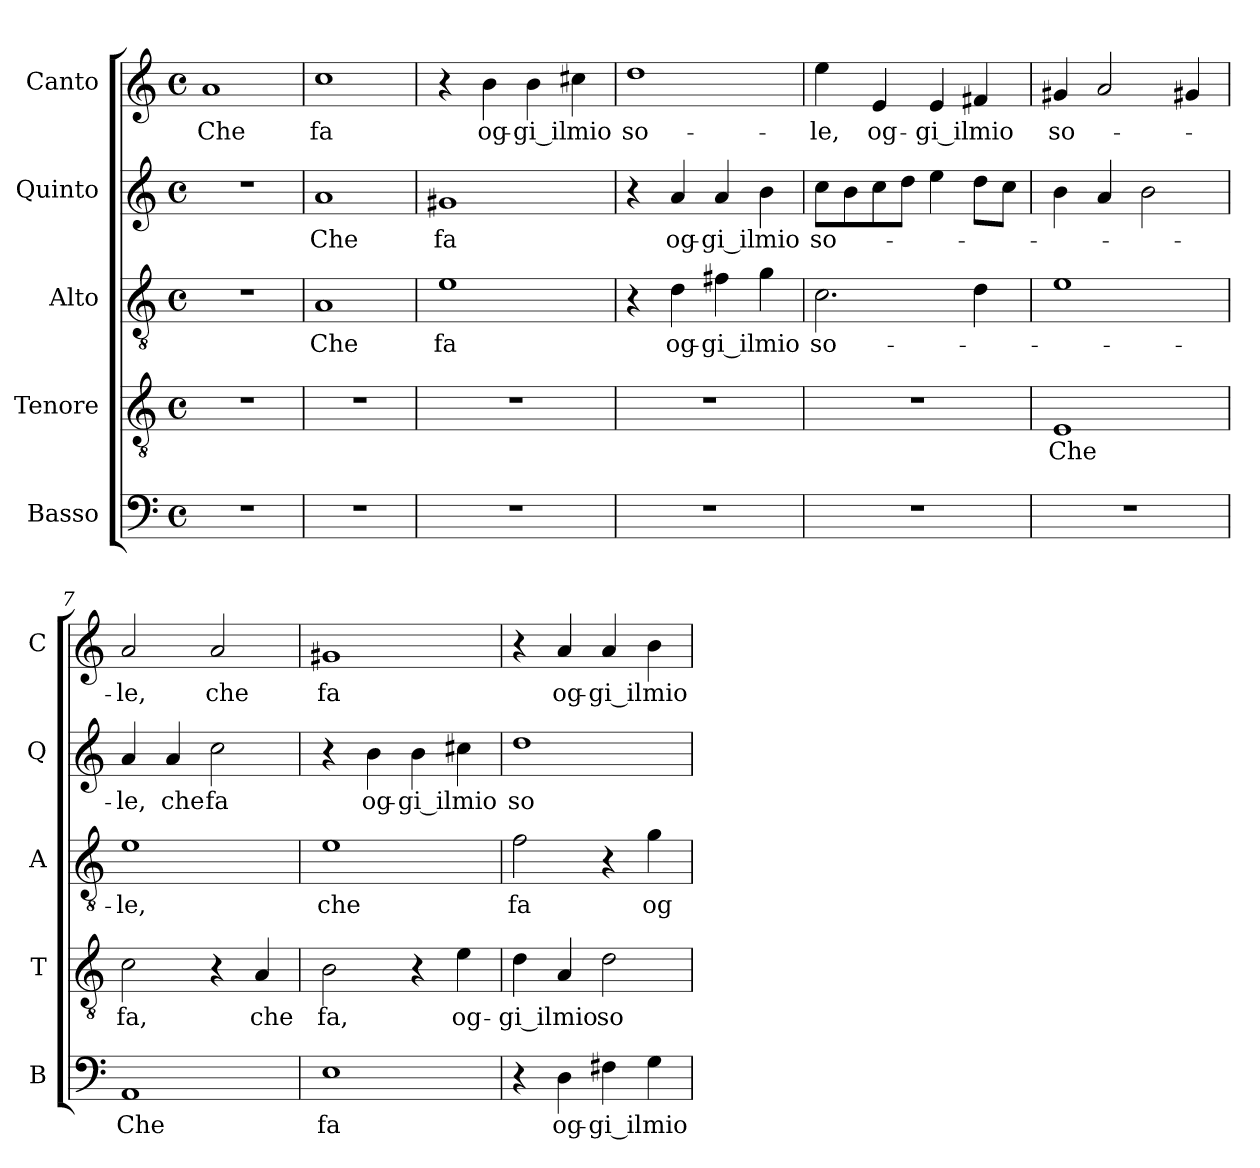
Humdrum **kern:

**kern	**text	**kern	**text	**kern	**text	**kern	**text	**kern	**text
*part5	*part5	*part4	*part4	*part3	*part3	*part2	*part2	*part1	*part1
*staff5	*staff5	*staff4	*staff4	*staff3	*staff3	*staff2	*staff2	*staff1	*staff1
*I"Basso	*	*I"Tenore	*	*I"Alto	*	*I"Quinto	*	*I"Canto	*
*I'B	*	*I'T	*	*I'A	*	*I'Q	*	*I'C	*
*clefF4	*	*clefGv2	*	*clefGv2	*	*clefG2	*	*clefG2	*
*k[]	*	*k[]	*	*k[]	*	*k[]	*	*k[]	*
*C:	*	*C:	*	*C:	*	*C:	*	*C:	*
*M4/4	*	*M4/4	*	*M4/4	*	*M4/4	*	*M4/4	*
*met(c)	*	*met(c)	*	*met(c)	*	*met(c)	*	*met(c)	*
=1	=1	=1	=1	=1	=1	=1	=1	=1	=1
1r	.	1r	.	1r	.	1r	.	1a	-Che
=2	=2	=2	=2	=2	=2	=2	=2	=2	=2
1r	.	1r	.	1A	-Che	1a	-Che	1cc	-fa
=3	=3	=3	=3	=3	=3	=3	=3	=3	=3
1r	.	1r	.	1e	-fa	1g#X	-fa	4r	.
.	.	.	.	.	.	.	.	4b	og-
.	.	.	.	.	.	.	.	4b	-gi_il
.	.	.	.	.	.	.	.	4cc#X	-mio
=4	=4	=4	=4	=4	=4	=4	=4	=4	=4
1r	.	1r	.	4r	.	4r	.	1dd	so-
.	.	.	.	4d	og-	4a	og-	.	.
.	.	.	.	4f#X	-gi_il	4a	-gi_il	.	.
.	.	.	.	4g	-mio	4b	-mio	.	.
=5	=5	=5	=5	=5	=5	=5	=5	=5	=5
1r	.	1r	.	2.c	so-	8ccL	so-	4ee	-le,
.	.	.	.	.	.	8b	.	.	.
.	.	.	.	.	.	8cc	.	4e	og-
.	.	.	.	.	.	8ddJ	.	.	.
.	.	.	.	.	.	4ee	.	4e	-gi_il
.	.	.	.	4d	.	8ddL	.	4f#X	-mio
.	.	.	.	.	.	8ccJ	.	.	.
=6	=6	=6	=6	=6	=6	=6	=6	=6	=6
1r	.	1E	-Che	1e	.	4b	.	4g#X	so-
.	.	.	.	.	.	4a	.	2a	.
.	.	.	.	.	.	2b	.	.	.
.	.	.	.	.	.	.	.	4g#X	.
=7	=7	=7	=7	=7	=7	=7	=7	=7	=7
1AA	-Che	2c	-fa,	1e	-le,	4a	-le,	2a	-le,
.	.	.	.	.	.	4a	-che	.	.
.	.	4r	.	.	.	2cc	-fa	2a	-che
.	.	4A	-che	.	.	.	.	.	.
!!LO:LB:g=z
=8	=8	=8	=8	=8	=8	=8	=8	=8	=8
1E	-fa	2B	-fa,	1e	-che	4r	.	1g#X	-fa
.	.	.	.	.	.	4b	og-	.	.
.	.	4r	.	.	.	4b	-gi_il	.	.
.	.	4e	og-	.	.	4cc#X	-mio	.	.
=9	=9	=9	=9	=9	=9	=9	=9	=9	=9
4r	.	4d	-gi_il	2f	-fa	1dd	so-	4r	.
4D	og-	4A	-mio	.	.	.	.	4a	og-
4F#X	-gi_il	2d	so-	4r	.	.	.	4a	-gi_il
4G	-mio	.	.	4g	og-	.	.	4b	-mio
=	=	=	=	=	=	=	=	=	=
*-	*-	*-	*-	*-	*-	*-	*-	*-	*-
